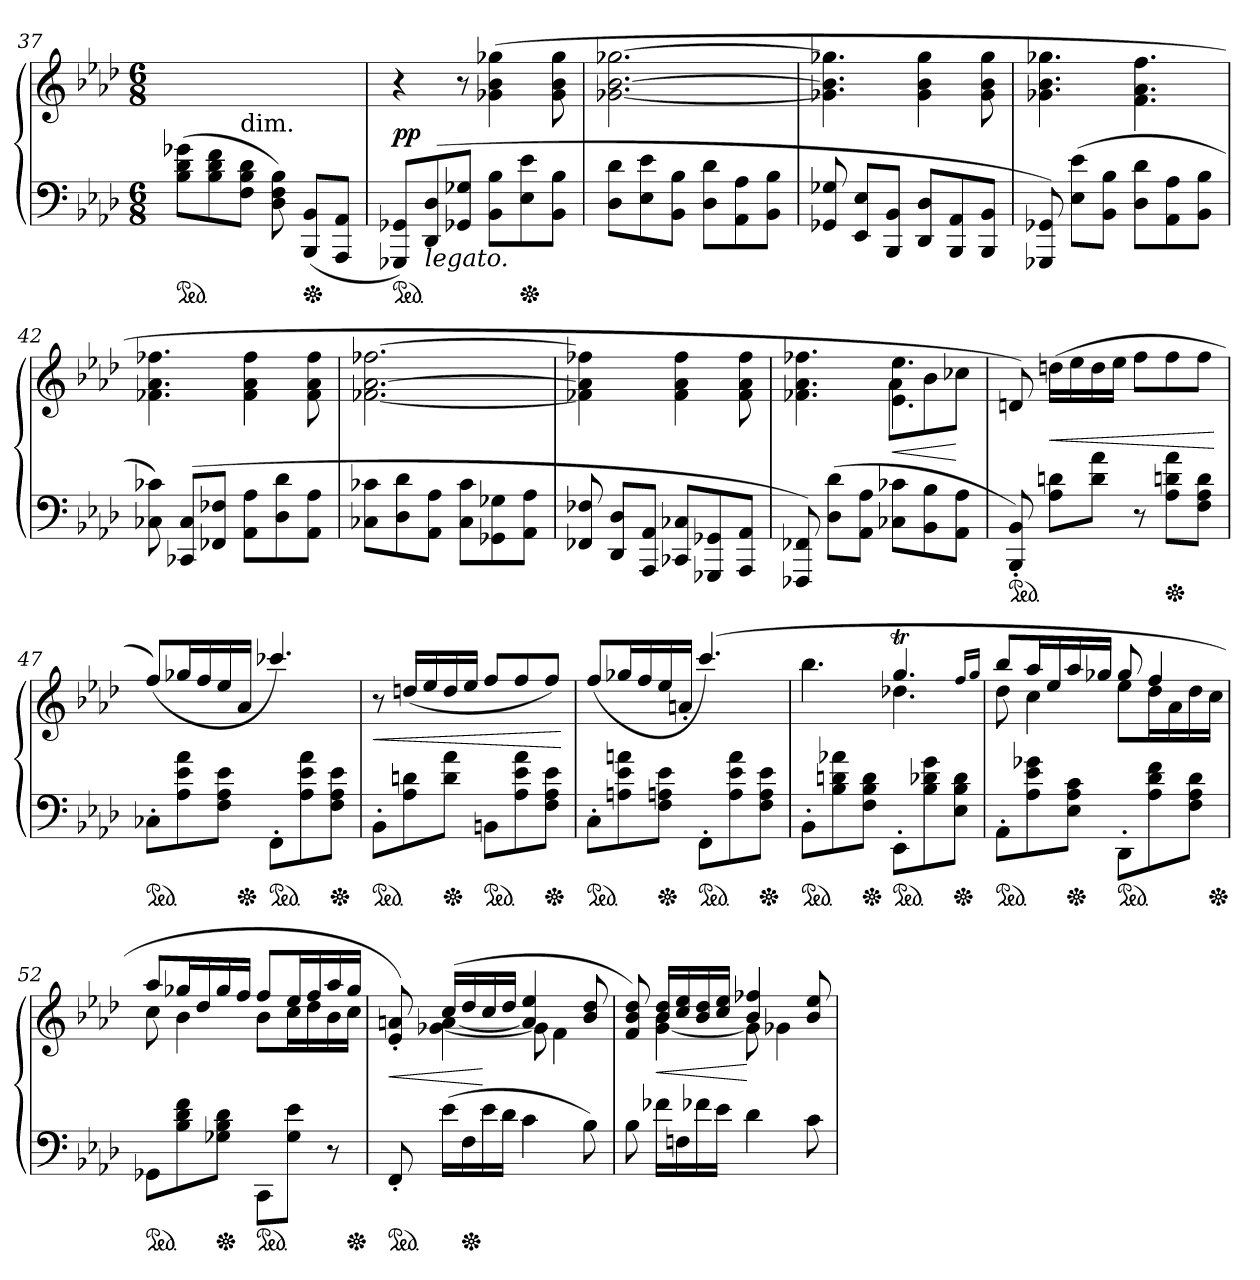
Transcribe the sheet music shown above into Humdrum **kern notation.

**kern	**kern	**dynam
*part1	*part1	*part1
*staff2	*staff1	*staff1/2
*clefF4	*clefG2	*
*k[b-e-a-d-]	*k[b-e-a-d-]	*
*f:	*f:	*
*M6/8	*M6/8	*
*ped	*	*
=37	=37	=37
(>8B-\ 8d-\ 8g-X\L	2.ryy	.
8B-\ 8d-\ 8f\	.	.
!LO:TX:a:t=dim.	!	!
8F 8B- 8d-J	.	.
8D- 8F 8B-)	.	.
*Xped	*	*
(<8BBB- 8BB-L	.	.
8AAA- 8AA-J	.	.
=38	=38	=38
*ped	*	*
8GGG-X 8GG-XL)	4r	pp
!LO:TX:b:i:t=legato.	!	!
(>8DD- 8D-	.	.
8GG-X 8G-XJ	8r	.
8BB- 8B-L	(>4g-X 4b- 4gg-X	.
*Xped	*	*
8E- 8e-	.	.
8BB- 8B-J	8g- 8b- 8gg-	.
=39	=39	=39
8D- 8d-L	[2.g-X [2.b- [2.gg-X	.
8E- 8e-	.	.
8BB- 8B-J	.	.
8D- 8d-L	.	.
8AA- 8A-	.	.
8BB- 8B-J	.	.
=40	=40	=40
8GG-X 8G-X	4.g-X] 4.b-] 4.gg-X]	.
8EE- 8E-L	.	.
8BBB- 8BB-J	.	.
8DD- 8D-L	4g- 4b- 4gg-	.
8BBB- 8AA-	.	.
8BBB- 8BB-J	8g- 8b- 8gg-	.
=41	=41	=41
8GGG-X 8GG-X)	4.g-X 4.b- 4.gg-X	.
(>8E- 8e-L	.	.
8BB- 8B-J	.	.
8D- 8d-L	4.f 4.a- 4.ff	.
8AA- 8A-	.	.
8BB- 8B-J	.	.
=42	=42	=42
8C-X 8c-X)	4.f-X 4.a- 4.ff-X	.
(>8CC-X 8C-L	.	.
8FF-X 8F-XJ	.	.
8AA- 8A-L	4f- 4a- 4ff-	.
8D- 8d-	.	.
8AA- 8A-J	8f- 8a- 8ff-	.
=43	=43	=43
8C-X 8c-XL	[2.f-X [2.a- [2.ff-X	.
8D- 8d-	.	.
8AA- 8A-J	.	.
8C- 8c-L	.	.
8GG-X 8G-X	.	.
8AA- 8A-J	.	.
=44	=44	=44
!	!LO:N:vis=4	!
8FF-X 8F-X	4.f-X] 4.a-] 4.ff-X]	.
8DD- 8D-L	.	.
8AAA- 8AA-J	.	.
8CC-X 8C-XL	4f- 4a- 4ff-	.
8GGG-X 8GG-X	.	.
8AAA- 8AA-J	8f- 8a- 8ff-	.
=45	=45	=45
*	*^	*
8FFF-X 8FF-X)	4.f-X 4.a- 4.ff-X	4.ryy	.
(>8D- 8d-L	.	.	.
8AA- 8A-J	.	.	.
8C-X 8c-XL	4.e-\ 4.ee-\	8a-L	<
8BB- 8B-	.	8b-	.
8AA- 8A-J	.	8cc-XJ	[
=46	=46	=46	=46
!LO:TX:a:t=ᴍ.ᴠ.	!	!	!
*	*v	*v	*
*ped	*	*
8BBB-'< 8BB-'<)	8dn)	.
8A- 8dnL	(>16ddnLL	<
.	16ee-	.
8d 8a-J	16dd	.
.	16ee-JJ	.
8r	8ffL	.
*Xped	*	*
8A- 8dn 8a-L	8ff	.
8F 8A- 8dJ	8ffJ	.
.	.	[
=47	=47	=47
*ped	*	*
8C-X'>L	(>8ffL)	.
8A-\ 8e-\ 8a-\	16gg-X/L	.
.	16ff/	.
8F 8A- 8e-J	16ee-	.
*Xped	*	*
.	16a-JJ	.
*ped	*	*
8FF'>L	4.ccc-X/)	.
8A-\ 8e-\ 8a-\	.	.
*Xped	*	*
8F\ 8A-\ 8e-\J	.	.
=48	=48	=48
*ped	*	*
8BB-'>L	8r	<
8A- 8dn	(>16ddnLL	.
.	16ee-	.
*Xped	*	*
8d\ 8a-\J	16dd/	.
.	16ee-/JJ	.
*ped	*	*
8BBnL	8ffL	.
8A-\ 8e-\ 8a-\	8ff/	.
*Xped	*	*
8F 8A- 8e-J	8ffJ)	.
.	.	[
=49	=49	=49
*ped	*	*
8C'>L	(>8ffL	.
8An\ 8e-\ 8an\	16gg-X/L	.
.	16ff/	.
*Xped	*	*
8F 8An 8e-J	16ee-	.
.	16an'<JJ	.
*ped	*	*
8FF'>L	(>4.ccc/)	.
8A\ 8e-\ 8a\	.	.
*Xped	*	*
8F\ 8A\ 8e-\J	.	.
=50	=50	=50
*	*^	*
*ped	*	*	*
8BB-'>L	4.bb-	4.ryy	.
8B-\ 8dn\ 8a-X\	.	.	.
*Xped	*	*	*
8F 8B- 8dJ	.	.	.
*ped	*	*	*
8EE-'>L	4.ggt	4.dd-X	.
8B-\ 8d-X\ 8g\	.	.	.
*Xped	*	*	*
8E- 8B- 8d-J	.	.	.
.	16qqffLL	.	.
.	16qqggJJ	.	.
=51	=51	=51	=51
*ped	*	*	*
8AA-'>L	8bb-TTTL	8dd-	.
8A- 8e- 8g-X	16aa-L	4cc	.
.	16ee-	.	.
*Xped	*	*	*
8E- 8A- 8cJ	16aa-	.	.
.	16gg-XJJ	.	.
*ped	*	*	*
8DD-'>L	8gg-	8ee-L	.
8A- 8d- 8f	4ff	16dd-L	.
.	.	16a-	.
8F 8A- 8d-J	.	16dd-	.
*Xped	*	*	*
.	.	16ccJJ	.
=52	=52	=52	=52
*ped	*	*	*
8GG-XL	8aa-L	8cc	.
8B- 8d- 8f	16gg-XL	4b-	.
.	16dd-	.	.
*Xped	*	*	*
8G-X 8B- 8d-J	16gg-	.	.
.	16ffJJ	.	.
*ped	*	*	*
8CC\L	8ffL	8b-L	.
8G-\ 8e-\J	16ee-L	16ccL	.
.	16ff	16dd-	.
8r	16aa-	16b-	.
*Xped	*	*	*
.	16gg-JJ	16ccJJ	.
=53	=53	=53	=53
*ped	*	*	*
8FF'<	8e-'> 8an'>)	8ryy	<
(>16e-LL	(>16ccLL	[4g-X [>4a	.
*Xped	*	*	*
16F	16dd-	.	.
16e-	16cc	.	[
16d-JJ	16dd-JJ	.	.
4c	4a] 4ee-	8g-]	.
.	.	4f	.
8B-)	8b- 8dd-	.	.
=54	=54	=54	=54
8B-	8f 8b- 8dd-)	8ryy	.
16f-XLL	16b- 16dd-LL	[4g 4b-	<
16Fn	16cc 16ee-	.	.
16f-X	16b- 16dd-	.	.
16e-JJ	16cc 16ee-JJ	.	.
4d-	4b- 4ff-X	8g]	[
.	.	4g-X	.
8c	8b- 8ee-	.	.
*	*v	*v	*
=	=	=
*-	*-	*-
